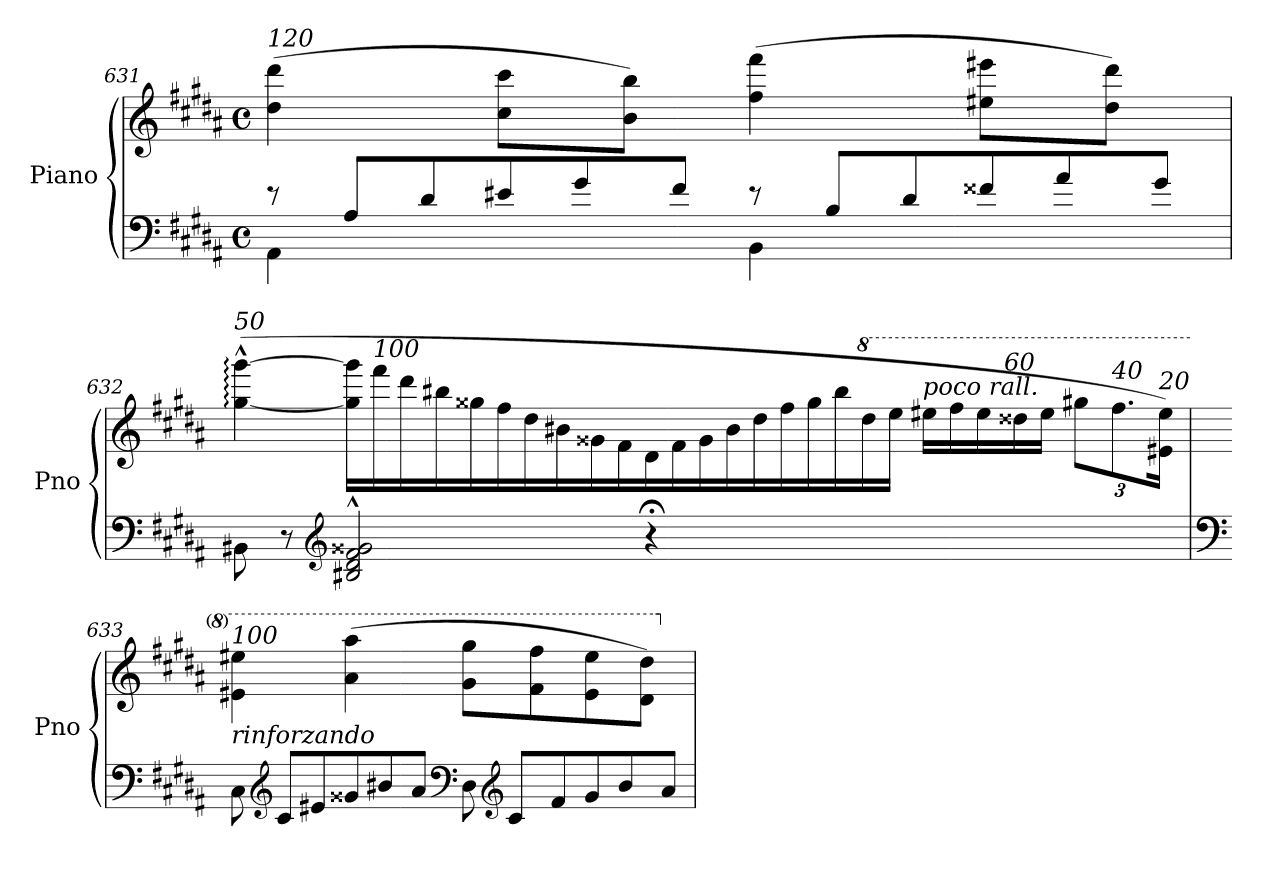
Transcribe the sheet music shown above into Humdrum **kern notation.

**kern	**kern
*part1	*part1
*staff2	*staff1
*I"Piano	*
*I'Pno	*
!!LO:LB:g=z
*clefF4	*clefG2
*k[f#c#g#d#a#]	*k[f#c#g#d#a#]
*M4/4	*M4/4
*met(c)	*met(c)
*Xtuplet	*
=631	=631
*^	*
!	!	!LO:TX:a:i:t=120
12r	4AA#\	(>4dd#\ 4ddd#\
12A#/L	.	.
12d#/	.	.
12e#X/	4ryy	8cc#\ 8ccc#\L
12g#/	.	.
.	.	8b\ 8bb\J)
12f#/J	.	.
12r	4BB\	(>4ff#\ 4fff#\
12B/L	.	.
12d#/	.	.
12f##X/	4ryy	8ee#X\ 8eee#X\L
12a#/	.	.
.	.	8dd#\ 8ddd#\J)
12g#/J	.	.
*v	*v	*
!!LO:LB:g=z
=632	=632
!	!LO:TX:a:i:t=50
8BB#X\	(>[4gg#\:^^ [4ggg#\:^^
8r	.
*clefG2	*
*	*Xtuplet
2B#X/^^ 2d#/^^ 2f#/^^ 2g##X/^^	20gg#!\] 20ggg#!\]LL
!	!LO:TX:a:i:t=100
.	20fff#!\
.	20ddd#!\
.	20bb#X!\
.	20gg##X!\
.	20ff#!\
.	20dd#!\
.	20b#X!\
.	20g##X!\
.	20f#!\
4r;<	20d#!\
.	20f#!\
.	20g##!\
.	20b#!\
.	20dd#!\
2.ryy	20ff#!\
.	20gg##!\
.	20bb#!\
*	*8va
.	20ddd#!\
.	20eee!\JJ
!	!LO:TX:a:i:t=poco rall.
.	20eee#X\LL
.	20fff#\
.	20eee#\
!	!LO:TX:a:i:t=60
.	20ddd##X\
.	20eee#\JJ
*	*tuplet
*	*Xbrackettup
.	12ggg#\L
!	!LO:TX:a:i:t=40
.	12.fff#\
!	!LO:TX:a:i:t=20
.	24ee#X\ 24eee#\Jk)
!!LO:PB:g=z
=633	=633
*clefF4	*
!	!LO:TX:a:i:t=100
!	!LO:TX:b:i:t=rinforzando
12C#\	4ee#X\ 4eee#X\
*clefG2	*
12c#/L	.
12e#X/	.
12g##X/	(>4aa#\ 4aaa#\
12b#X/	.
12a#/J	.
*clefF4	*
12D#\	8gg#\ 8ggg#\L
*clefG2	*
12c#/L	.
.	8ff#\ 8fff#\
12f#/	.
12g##/	8ee#\ 8eee#\
12b#/	.
.	8dd#\ 8ddd#\J)
12a#/J	.
*	*X8va
=	=
*-	*-
